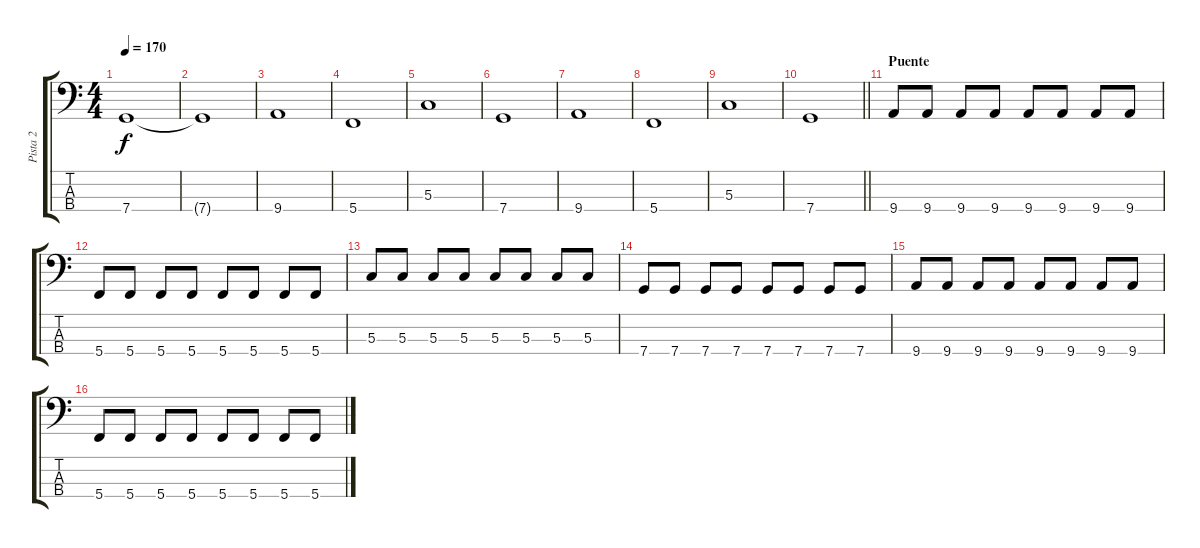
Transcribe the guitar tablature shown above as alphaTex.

\track ("Pista 2" "Pista 2") {instrument electricbasspick}
\staff {score tabs}
\tuning (F2 C2 G1 C1) {hide}
\ts (4 4)
\tempo 170
\clef f4
\ks c
7.4.1{dy f} |
7.4{t}.1 |
9.4.1 |
5.4.1 |
5.3.1 |
7.4.1 |
9.4.1 |
5.4.1 |
5.3.1 |
\barLineRight lightlight
7.4.1 |
\section ("" "Puente")
9.4.8 9.4.8 9.4.8 9.4.8 9.4.8 9.4.8 9.4.8 9.4.8 |
5.4.8 5.4.8 5.4.8 5.4.8 5.4.8 5.4.8 5.4.8 5.4.8 |
5.3.8 5.3.8 5.3.8 5.3.8 5.3.8 5.3.8 5.3.8 5.3.8 |
7.4.8 7.4.8 7.4.8 7.4.8 7.4.8 7.4.8 7.4.8 7.4.8 |
9.4.8 9.4.8 9.4.8 9.4.8 9.4.8 9.4.8 9.4.8 9.4.8 |
5.4.8 5.4.8 5.4.8 5.4.8 5.4.8 5.4.8 5.4.8 5.4.8
